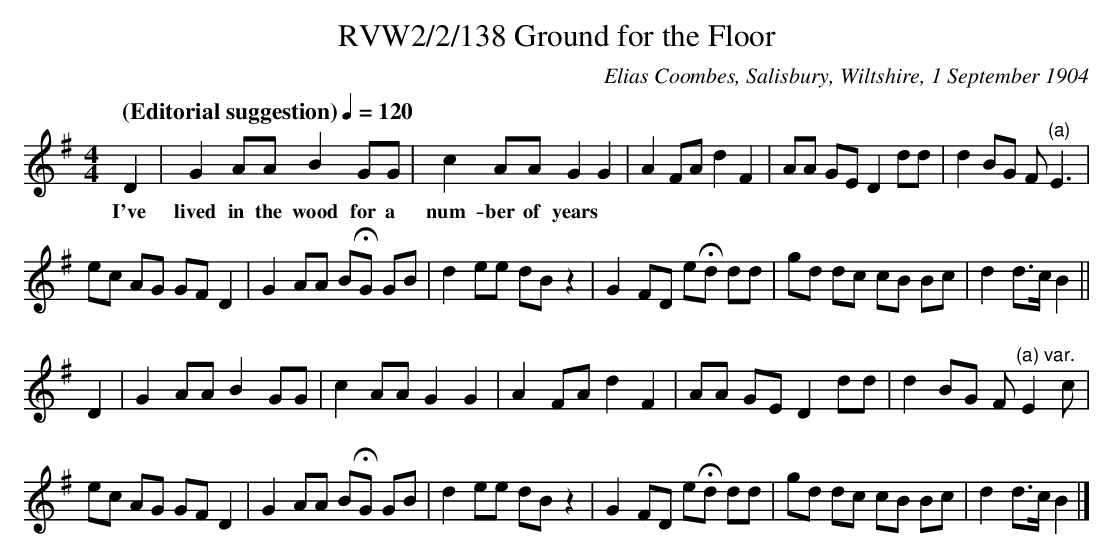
X:1
T:RVW2/2/138 Ground for the Floor
C:Elias Coombes, Salisbury, Wiltshire, 1 September 1904
L:1/8
Q: "(Editorial suggestion)" 1/4=120
M:4/4
K:G
D2 | G2 AA B2 GG | c2 AA G2 G2 | A2 FA d2 F2 | AA GE D2 dd | d2 BG F "^(a)"E3 |
w: I've lived in the wood for a num-ber of years
ec AG GF D2 | G2 AA BHG GB | d2 ee dB z2 | G2 FD eHd dd | gd dc cB Bc | d2 d3/2c/2 B2 ||
D2 | G2 AA B2 GG | c2 AA G2 G2 | A2 FA d2 F2 | AA GE D2 dd | d2 BG F "^(a) var."E2 c |
ec AG GF D2 | G2 AA BHG GB | d2 ee dB z2 | G2 FD eHd dd | gd dc cB Bc | d2 d3/2c/2 B2 |]
